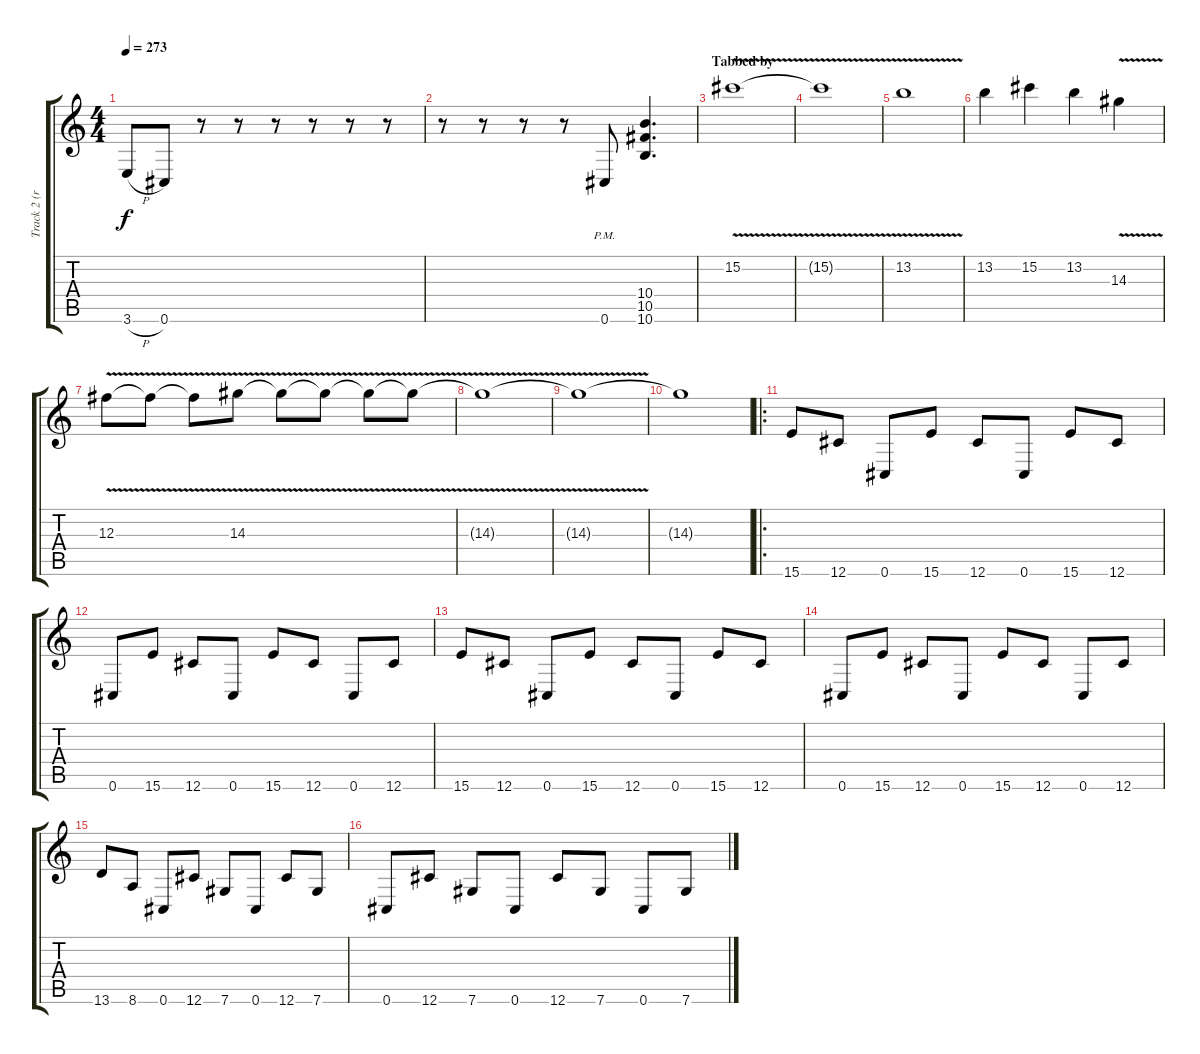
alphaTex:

\track ("Track 2 (right)" "Track 2 (r") {instrument distortionguitar}
\staff {score tabs}
\tuning (Eb4 Bb3 Gb3 Db3 Ab2 Db2) {hide}
\ts (4 4)
\tempo 273
\clef g2
\ks c
3.6{h}.8{dy f} 0.6.8 r.8 r.8 r.8 r.8 r.8 r.8 |
r.8 r.8 r.8 r.8 0.6{pm}.8 (10.4 10.5 10.6).4{d} |
\section ("" "Tabbed by")
15.2{v}.1 |
15.2{t}.1 |
13.2{v}.1 |
13.2.4 15.2.4 13.2.4 14.3{v}.4 |
12.3{v}.8 12.3{v t}.8 12.3{v t}.8 14.3{v}.8 14.3{v t}.8 14.3{v t}.8 14.3{v t}.8 14.3{v t}.8 |
14.3{v t}.1 |
14.3{t}.1 |
14.3{t}.1 |
\ro
15.6.8 12.6.8 0.6.8 15.6.8 12.6.8 0.6.8 15.6.8 12.6.8 |
0.6.8 15.6.8 12.6.8 0.6.8 15.6.8 12.6.8 0.6.8 12.6.8 |
15.6.8 12.6.8 0.6.8 15.6.8 12.6.8 0.6.8 15.6.8 12.6.8 |
0.6.8 15.6.8 12.6.8 0.6.8 15.6.8 12.6.8 0.6.8 12.6.8 |
13.6.8 8.6.8 0.6.8 12.6.8 7.6.8 0.6.8 12.6.8 7.6.8 |
0.6.8 12.6.8 7.6.8 0.6.8 12.6.8 7.6.8 0.6.8 7.6.8
